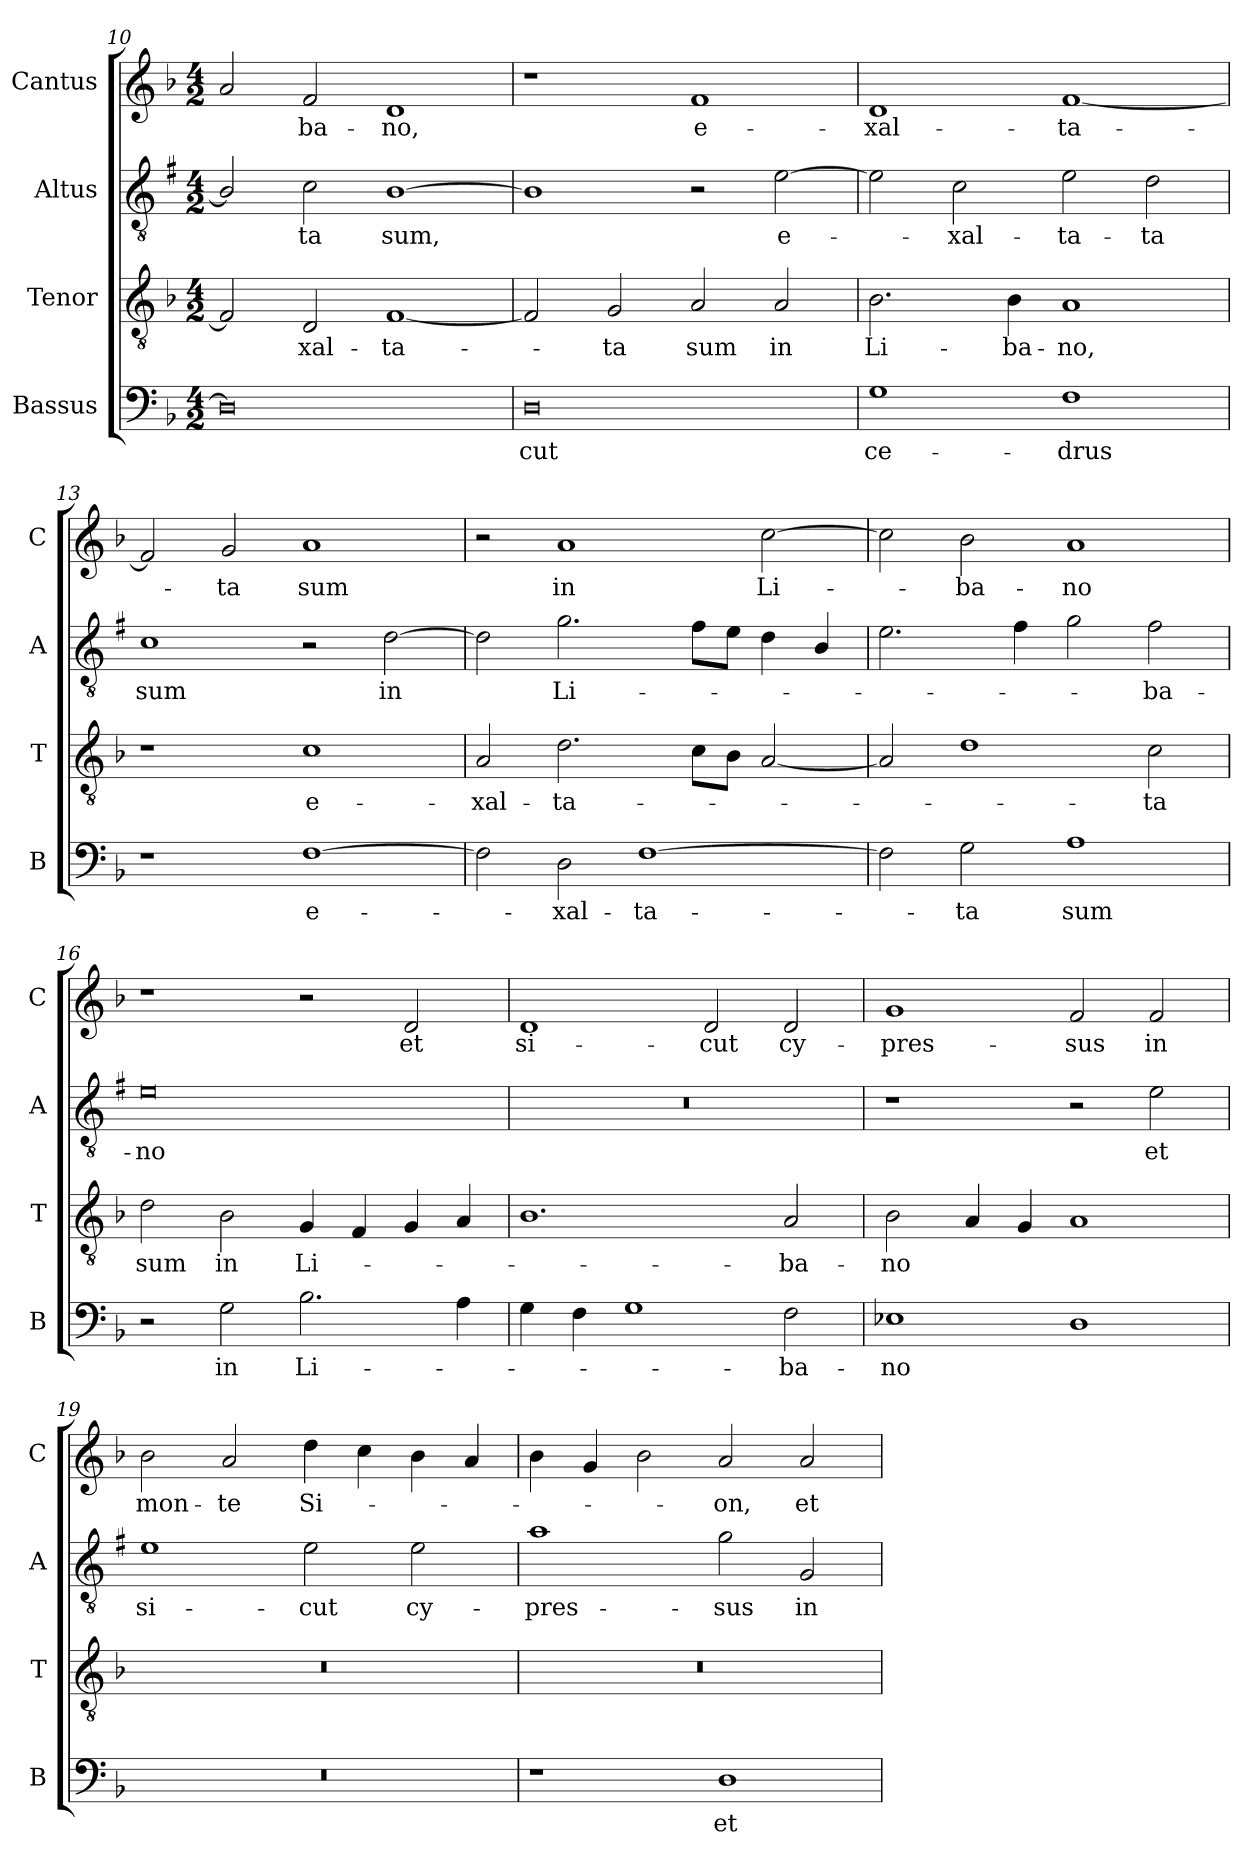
**kern	**text	**kern	**text	**kern	**text	**kern	**text
*part4	*part4	*part3	*part3	*part2	*part2	*part1	*part1
*staff4	*staff4	*staff3	*staff3	*staff2	*staff2	*staff1	*staff1
*I"Bassus	*	*I"Tenor	*	*I"Altus	*	*I"Cantus	*
*I'B	*	*I'T	*	*I'A	*	*I'C	*
*clefF4	*	*clefGv2	*	*clefGv2	*	*clefG2	*
*	*	*	*	*ITrd1c2	*	*	*
*k[b-]	*	*k[b-]	*	*k[b-]	*	*k[b-]	*
*F:	*	*F:	*	*F:	*	*F:	*
*M4/2	*	*M4/2	*	*M4/2	*	*M4/2	*
=10	=10	=10	=10	=10	=10	=10	=10
0D]	.	2F/]	.	2A/]	.	2a/	.
!	!	!	!LO:LY:b	!	!LO:LY:b	!	!LO:LY:b
.	.	2D/	-xal-	2B-\	-ta	2f/	-ba-
!	!	!	!LO:LY:b	!	!LO:LY:b	!	!LO:LY:b
.	.	[1F	-ta-	[1A	sum,	1d	-no,
!!LO:LB:g=z
=11	=11	=11	=11	=11	=11	=11	=11
!	!LO:LY:b	!	!	!	!	!	!
0D	-cut	2F/]	.	1A]	.	1r	.
!	!	!	!LO:LY:b	!	!	!	!
.	.	2G/	-ta	.	.	.	.
!	!	!	!LO:LY:b	!	!	!	!LO:LY:b
.	.	2A/	sum	2r	.	1f	e-
!	!	!	!LO:LY:b	!	!LO:LY:b	!	!
.	.	2A/	in	[2d\	e-	.	.
=12	=12	=12	=12	=12	=12	=12	=12
!	!LO:LY:b	!	!LO:LY:b	!	!	!	!LO:LY:b
1G	ce-	2.B-\	Li-	2d\]	.	1d	-xal-
!	!	!	!	!	!LO:LY:b	!	!
.	.	.	.	2B-\	-xal-	.	.
!	!	!	!LO:LY:b	!	!	!	!
.	.	4B-\	-ba-	.	.	.	.
!	!LO:LY:b	!	!LO:LY:b	!	!LO:LY:b	!	!LO:LY:b
1F	-drus	1A	-no,	2d\	-ta-	[1f	-ta-
!	!	!	!	!	!LO:LY:b	!	!
.	.	.	.	2c\	-ta	.	.
=13	=13	=13	=13	=13	=13	=13	=13
!	!	!	!	!	!LO:LY:b	!	!
1r	.	1r	.	1B-	sum	2f/]	.
!	!	!	!	!	!	!	!LO:LY:b
.	.	.	.	.	.	2g/	-ta
!	!LO:LY:b	!	!LO:LY:b	!	!	!	!LO:LY:b
[1F	e-	1c	e-	2r	.	1a	sum
!	!	!	!	!	!LO:LY:b	!	!
.	.	.	.	[2c\	in	.	.
=14	=14	=14	=14	=14	=14	=14	=14
!	!	!	!LO:LY:b	!	!	!	!
2F\]	.	2A/	-xal-	2c\]	.	2r	.
!	!LO:LY:b	!	!LO:LY:b	!	!LO:LY:b	!	!LO:LY:b
2D\	-xal-	2.d\	-ta-	2.f\	Li-	1a	in
!	!LO:LY:b	!	!	!	!	!	!
[1F	-ta-	.	.	.	.	.	.
.	.	8c\L	.	8e\L	.	.	.
.	.	8B-\J	.	8d\J	.	.	.
!	!	!	!	!	!	!	!LO:LY:b
.	.	[2A/	.	4c\	.	[2cc\	Li-
.	.	.	.	4A/	.	.	.
=15	=15	=15	=15	=15	=15	=15	=15
2F\]	.	2A/]	.	2.d\	.	2cc\]	.
!	!LO:LY:b	!	!	!	!	!	!LO:LY:b
2G\	-ta	1d	.	.	.	2b-\	-ba-
.	.	.	.	4e\	.	.	.
!	!LO:LY:b	!	!	!	!	!	!LO:LY:b
1A	sum	.	.	2f\	.	1a	-no
!	!	!	!LO:LY:b	!	!LO:LY:b	!	!
.	.	2c\	-ta	2e\	-ba-	.	.
!!LO:LB:g=z
=16	=16	=16	=16	=16	=16	=16	=16
!	!	!	!LO:LY:b	!	!LO:LY:b	!	!
2r	.	2d\	sum	0d	-no	1r	.
!	!LO:LY:b	!	!LO:LY:b	!	!	!	!
2G\	in	2B-\	in	.	.	.	.
!	!LO:LY:b	!	!LO:LY:b	!	!	!	!
2.B-\	Li-	4G/	Li-	.	.	2r	.
.	.	4F/	.	.	.	.	.
!	!	!	!	!	!	!	!LO:LY:b
.	.	4G/	.	.	.	2d/	et
4A\	.	4A/	.	.	.	.	.
=17	=17	=17	=17	=17	=17	=17	=17
!	!	!	!	!	!	!	!LO:LY:b
4G\	.	1.B-	.	0r	.	1d	si-
4F\	.	.	.	.	.	.	.
1G	.	.	.	.	.	.	.
!	!	!	!	!	!	!	!LO:LY:b
.	.	.	.	.	.	2d/	-cut
!	!LO:LY:b	!	!LO:LY:b	!	!	!	!LO:LY:b
2F\	-ba-	2A/	-ba-	.	.	2d/	cy-
=18	=18	=18	=18	=18	=18	=18	=18
!	!LO:LY:b	!	!LO:LY:b	!	!	!	!LO:LY:b
1E-X	-no	2B-\	-no	1r	.	1g	-pres-
.	.	4A/	.	.	.	.	.
.	.	4G/	.	.	.	.	.
!	!	!	!	!	!	!	!LO:LY:b
1D	.	1A	.	2r	.	2f/	-sus
!	!	!	!	!	!LO:LY:b	!	!LO:LY:b
.	.	.	.	2d\	et	2f/	in
=19	=19	=19	=19	=19	=19	=19	=19
!	!	!	!	!	!LO:LY:b	!	!LO:LY:b
0r	.	0r	.	1d	si-	2b-\	mon-
!	!	!	!	!	!	!	!LO:LY:b
.	.	.	.	.	.	2a/	-te
!	!	!	!	!	!LO:LY:b	!	!LO:LY:b
.	.	.	.	2d\	-cut	4dd\	Si-
.	.	.	.	.	.	4cc\	.
!	!	!	!	!	!LO:LY:b	!	!
.	.	.	.	2d\	cy-	4b-\	.
.	.	.	.	.	.	4a/	.
=20	=20	=20	=20	=20	=20	=20	=20
!	!	!	!	!	!LO:LY:b	!	!
1r	.	0r	.	1g	-pres-	4b-\	.
.	.	.	.	.	.	4g/	.
.	.	.	.	.	.	2b-\	.
!	!LO:LY:b	!	!	!	!LO:LY:b	!	!LO:LY:b
1D	et	.	.	2f\	-sus	2a/	-on,
!	!	!	!	!	!LO:LY:b	!	!LO:LY:b
.	.	.	.	2F/	in	2a/	et
=	=	=	=	=	=	=	=
*-	*-	*-	*-	*-	*-	*-	*-
